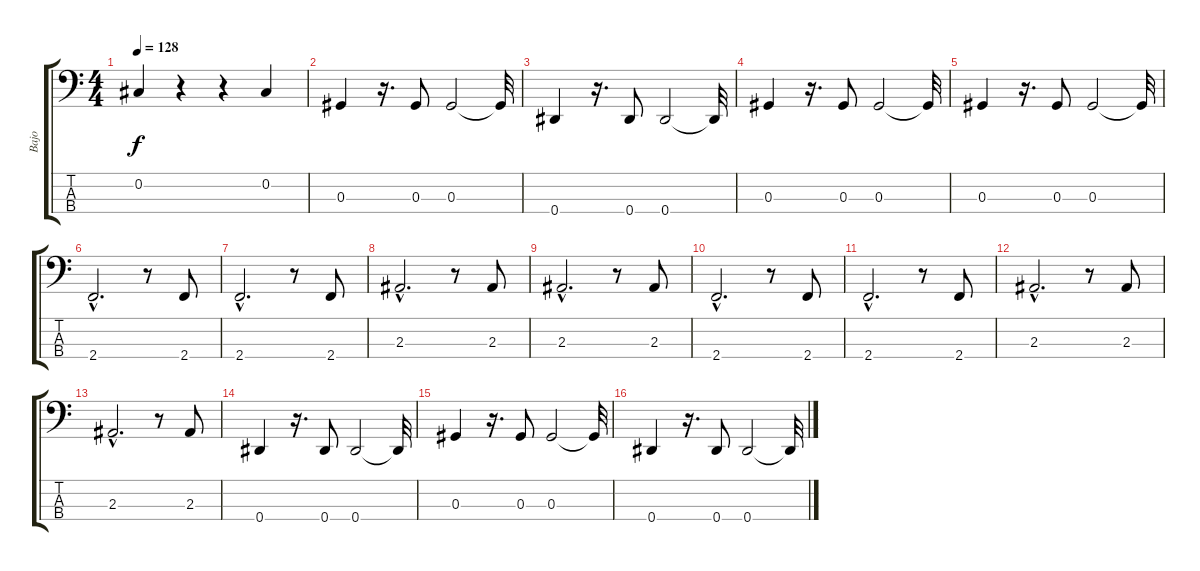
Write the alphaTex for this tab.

\track ("Bajo" "Bajo") {instrument acousticguitarnylon}
\staff {score tabs}
\tuning (Gb2 Db2 Ab1 Eb1) {hide}
\ts (4 4)
\tempo 128
\clef f4
\ks c
0.2.4{dy f} r.4 r.4 0.2.4 |
0.3.4 r.16{d} 0.3.8 0.3.2 0.3{t}.32 |
0.4.4 r.16{d} 0.4.8 0.4.2 0.4{t}.32 |
0.3.4 r.16{d} 0.3.8 0.3.2 0.3{t}.32 |
0.3.4 r.16{d} 0.3.8 0.3.2 0.3{t}.32 |
2.4{hac}.2{d} r.8 2.4.8 |
2.4{hac}.2{d} r.8 2.4.8 |
2.3{hac}.2{d} r.8 2.3.8 |
2.3{hac}.2{d} r.8 2.3.8 |
2.4{hac}.2{d} r.8 2.4.8 |
2.4{hac}.2{d} r.8 2.4.8 |
2.3{hac}.2{d} r.8 2.3.8 |
2.3{hac}.2{d} r.8 2.3.8 |
0.4.4 r.16{d} 0.4.8 0.4.2 0.4{t}.32 |
0.3.4 r.16{d} 0.3.8 0.3.2 0.3{t}.32 |
0.4.4 r.16{d} 0.4.8 0.4.2 0.4{t}.32
